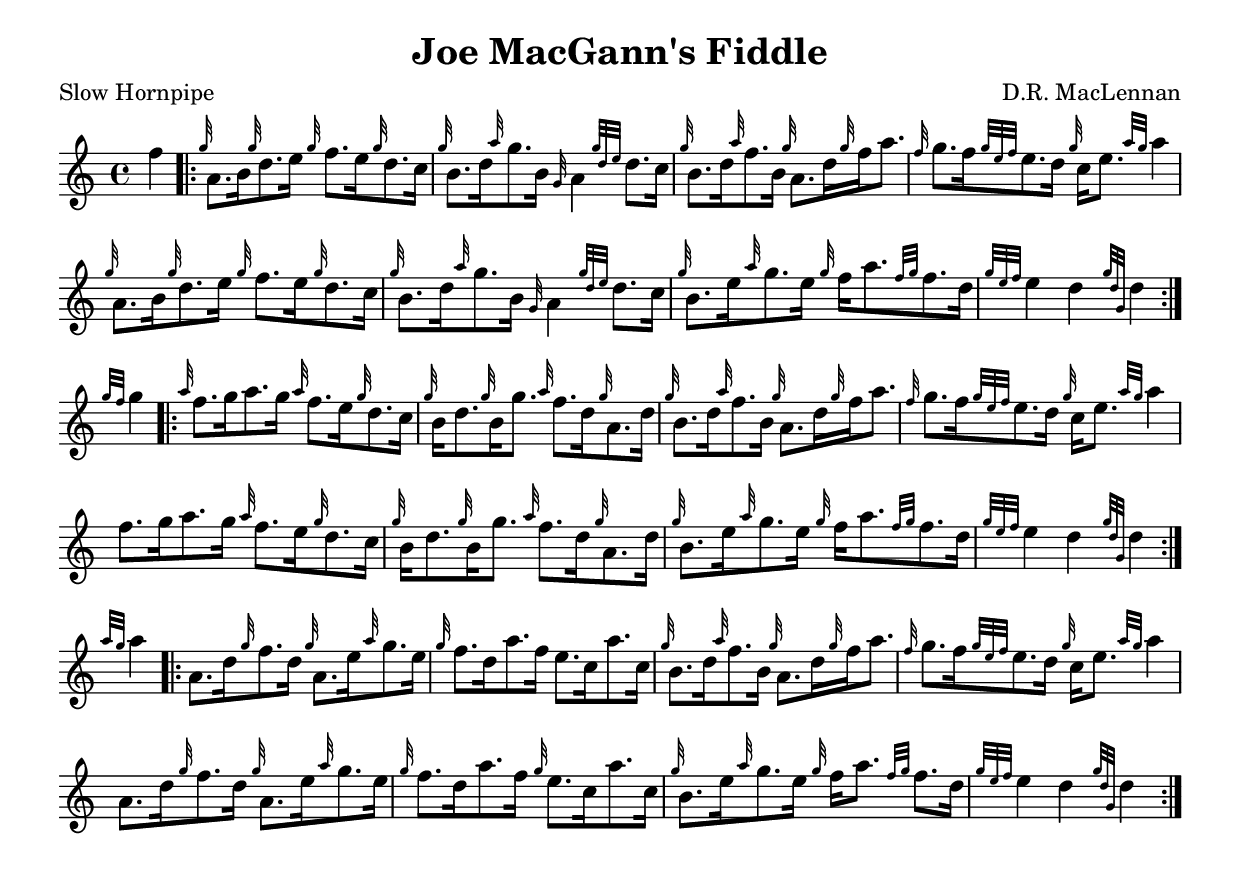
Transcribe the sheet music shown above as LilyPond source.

\version "2.18.2"

\include "bagpipe.ly"

\header {
	title = "Joe MacGann's Fiddle"
	meter = "Slow Hornpipe"
	arranger = "D.R. MacLennan"
}

\score {
	{
		\hideKeySignature
		\time 4/4

		% PART 1

		\partial 4 f4
		\repeat volta 2 {
			\grg a8.[ b16 \grg d8. e16] \grg f8.[ e16 \grg d8. c16]
			\grg b8.[ d16 \grA g8. b16] \grG a4 \dbld d8. c16

			\grg b8.[ d16 \grA f8. b16] \grg a8.[ d16 \grg f16 A8.]
			\grf g8.[ f16 \dble e8. d16] \grg c16 e8. \dblA A4

			\break

			\grg a8.[ b16 \grg d8. e16] \grg f8.[ e16 \grg d8. c16]
			\grg b8.[ d16 \grA g8. b16] \grG a4 \dbld d8. c16

			\grg b8.[ e16 \grA g8. e16] \grg f16[ A8. \hdblf f8. d16]
			\dble e4 d4 \slurd d4
		}
		
		\break

		% PART 2

		\partial 4 \dblg g4
		\repeat volta 2 {
			\grA f8.[ g16 A8. g16] \grA f8.[ e16 \grg d8. c16]
			\grg b16[ d8. \grg b16 g8.] \grA f8.[ d16 \grg a8. d16]

			\grg b8.[ d16 \grA f8. b16] \grg a8.[ d16 \grg f16 A8.]
			\grf g8.[ f16 \dble e8. d16] \grg c16 e8. \dblA A4

			\break

			f8.[ g16 A8. g16] \grA f8.[ e16 \grg d8. c16]
			\grg b16[ d8. \grg b16 g8.] \grA f8.[ d16 \grg a8. d16]

			\grg b8.[ e16 \grA g8. e16] \grg f16[ A8. \hdblf f8. d16]
			\dble e4 d4 \slurd d4
		}

		\break

		% PART 3

		\partial 4 \dblA A4
		\repeat volta 2 {
			a8.[ d16 \grg f8. d16] \grg a8.[ e16 \grA g8. e16]
			\grg f8.[ d16 A8. f16] e8.[ c16 A8. c16]  % BUG ENTRE LE f16 ET LE e6

			\grg b8.[ d16 \grA f8. b16] \grg a8.[ d16 \grg f16 A8.]
			\grf g8.[ f16 \dble e8. d16] \grg c16 e8. \dblA A4


			%a8.[ d16 \grg f8. d16] \grg a8.[ e16 \grA g8. e16]
			%\grg f8.[ d16 A8. f16] \dble e8.[ c16 A8. c16]

			%\grg b8.[ d16 \grA f8. b16] \grg a8.[ d16 \grg f16 A8.]
			%\grf g8.[ f16 \dble e8. d16] \grg c16 e8. \dblA A4


			\break

			a8.[ d16 \grg f8. d16] \grg a8.[ e16 \grA g8. e16]
			\grg f8.[ d16 A8. f16] \grg e8.[ c16 A8. c16]

			\grg b8.[ e16 \grA g8. e16] \grg f16 A8. \hdblf f8. d16
			\dble e4 d4 \slurd d4
		}
	}

	\layout {
		indent = 0.0\cm
		\context { \Score \remove "Bar_number_engraver" }
	}
	
	% \midi {}
}